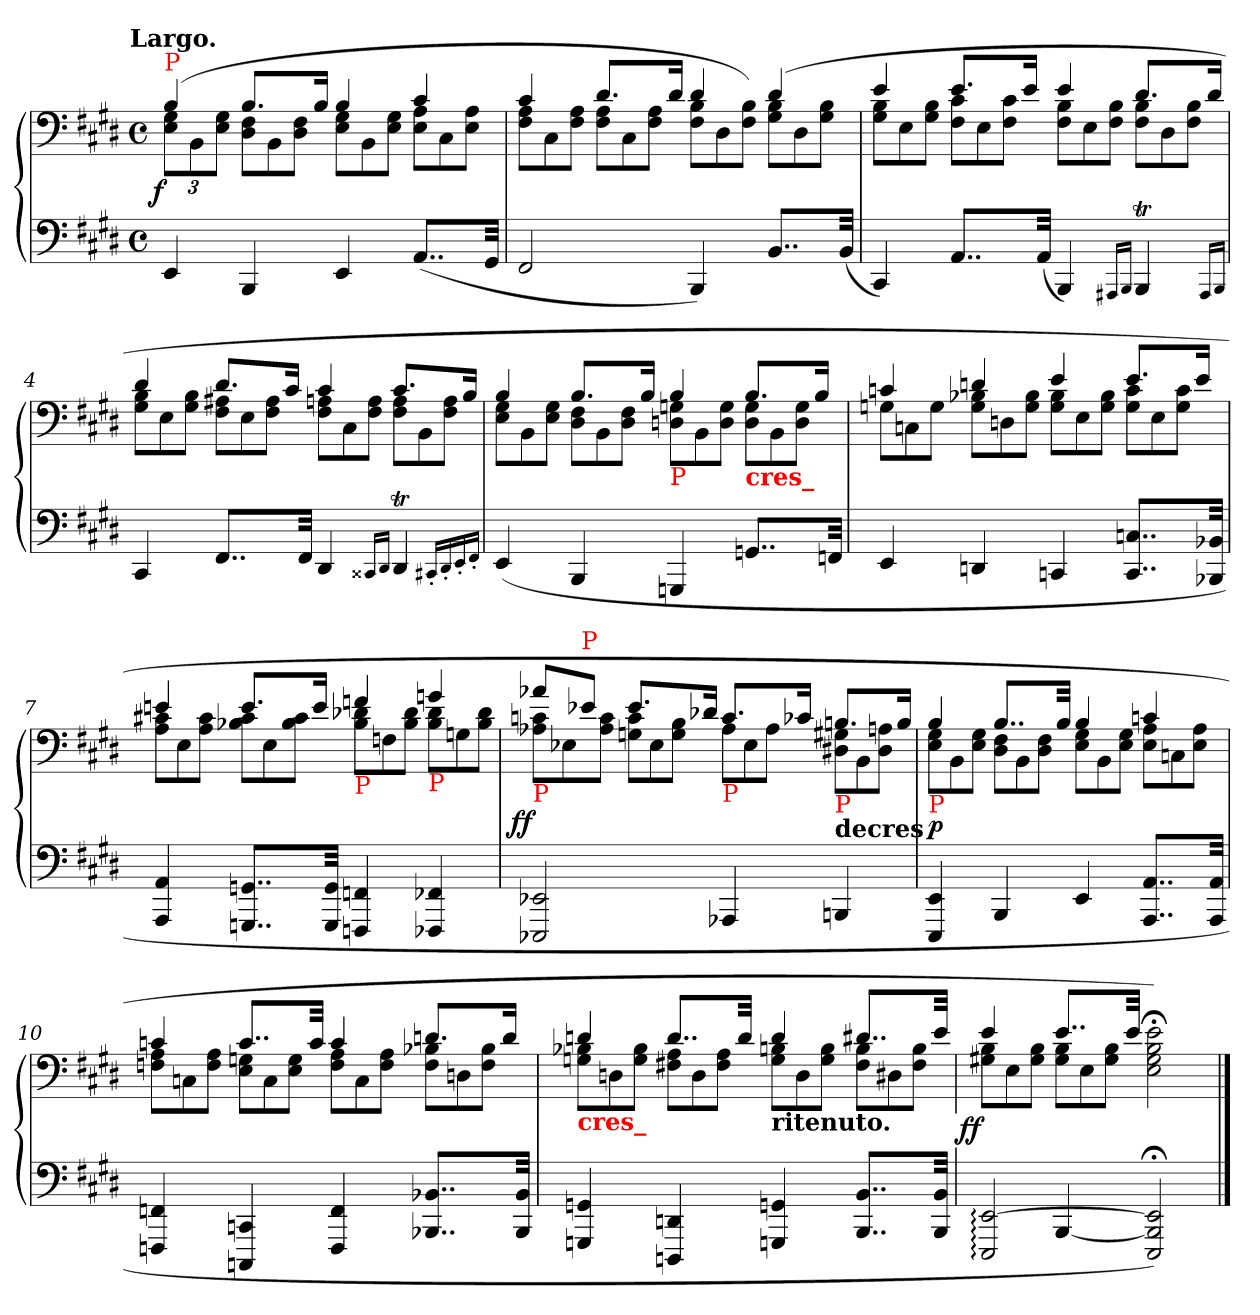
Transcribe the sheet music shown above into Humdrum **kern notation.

**kern	**kern	**dynam
*part1	*part1	*part1
*staff2	*staff1	*staff1/2
*clefF4	*clefF4	*
*k[f#c#g#d#]	*k[f#c#g#d#]	*
!!LO:TX:omd:t=Largo.
*M4/4	*M4/4	*
*met(c)	*met(c)	*
*MM45	*MM45	*
=1	=1	=1
*	*^	*
*	*	*Xbrackettup	*
!	!LO:TX:a:color=red:t=P	!	!
!	!	!	!LO:DY:rj
4EE	(>4B	12G# 12EL	f
.	.	12BB	.
.	.	12G# 12EJ	.
*	*	*Xtuplet	*
4BBB	8.BL	12F# 12D#L	.
.	.	12BB	.
.	.	12F# 12D#J	.
.	16BJk	.	.
4EE	4B	12G# 12EL	.
.	.	12BB	.
.	.	12G# 12EJ	.
(>8..AAL	4c#	12A 12EL	.
.	.	12C#	.
.	.	12A 12EJ	.
32GG#Jkk	.	.	.
=2	=2	=2	=2
2FF#	4c#	12A 12F#L	.
.	.	12C#	.
.	.	12A 12F#J	.
.	8.d#L	12A 12F#L	.
.	.	12C#	.
.	.	12A 12F#J	.
.	16d#Jk	.	.
4BBB)	4d#	12B 12F#L	.
.	.	12D#	.
.	.	12B 12F#J)	.
8..BBL	(>4d#	12B 12G#L	.
.	.	12D#	.
.	.	12B 12G#J	.
(>32BBJkk	.	.	.
=3	=3	=3	=3
4CC#)	4e	12B 12G#L	.
.	.	12E	.
.	.	12B 12G#J	.
8..AAL	8.eL	12c# 12F#L	.
.	.	12E	.
.	.	12c# 12F#J	.
.	16eJk	.	.
(<32AAJkk	.	.	.
4BBB)	4e	12B 12F#L	.
.	.	12E	.
.	.	12B 12F#J	.
16qqAAA#X/LL	.	.	.
16qqBBB/JJ	.	.	.
4BBBT	8.d#L	12B 12F#L	.
.	.	12D#	.
.	.	12B 12F#J	.
.	16d#Jk	.	.
16qqAAA#/LL	.	.	.
16qqBBB/JJ	.	.	.
=4	=4	=4	=4
4CC#	4d#	12B 12G#L	.
.	.	12E	.
.	.	12B 12G#J	.
8..FF#L	8.d#L	12A#X 12F#L	.
.	.	12E	.
.	.	12A# 12F#J	.
.	16c#Jk	.	.
32FF#Jkk	.	.	.
4DD#	4c#	12An 12F#L	.
.	.	12C#	.
.	.	12A 12F#J	.
16qqCC##X/LL	.	.	.
16qqDD#/JJ	.	.	.
4DD#t	8.c#L	12A 12F#L	.
.	.	12BB	.
.	.	12A 12F#J	.
.	16BJk	.	.
16qqCC#X'</LL	.	.	.
16qqDD#'<	.	.	.
16qqEE'<	.	.	.
16qqFF#'<JJ	.	.	.
=5	=5	=5	=5
(>4EE	4B	12G# 12EL	.
.	.	12BB	.
.	.	12G# 12EJ	.
4BBB	8.BL	12F# 12D#L	.
.	.	12BB	.
.	.	12F# 12D#J	.
.	16BJk	.	.
!	!LO:TX:b:color=red:t=P	!	!
4GGGn	4B	12Gn 12DnL	.
.	.	12BB	.
.	.	12G 12DJ	.
!	!LO:TX:b:B:color=red:t=cres_	!	!
8..GGnL	8.BL	12G 12DL	.
.	.	12BB	.
.	.	12G 12DJ	.
.	16BJk	.	.
32FFnJkk	.	.	.
=6	=6	=6	=6
4EE	4cn	12GnL	.
.	.	12Cn	.
.	.	12GJ	.
4DDn	4dn	12B-X 12GL	.
.	.	12Dn	.
.	.	12B- 12GJ	.
4CCn	4e	12B- 12GL	.
.	.	12E	.
.	.	12B- 12GJ	.
8..C 8..CCL	8.eL	12c 12GL	.
.	.	12E	.
.	.	12c 12GJ	.
.	16eJk	.	.
32BB-X 32BBB-XJkk	.	.	.
=7	=7	=7	=7
4AA 4AAA	4en	12c#X 12AL	.
.	.	12E	.
.	.	12c# 12AJ	.
8..GGn 8..GGGnL	8.eL	12c# 12B-XL	.
.	.	12E	.
.	.	12c# 12B-J	.
.	16eJk	.	.
32GG 32GGGJkk	.	.	.
!	!LO:TX:b:color=red:t=P	!	!
4FFn 4FFFn	4fn	12d-X 12B-L	.
.	.	12Fn	.
.	.	12d- 12B-J	.
!	!LO:TX:b:color=red:t=P	!	!
4FF-X 4FFF-X	4gn	12d- 12B-L	.
.	.	12Gn	.
.	.	12d- 12B-J	.
=8	=8	=8	=8
!	!LO:TX:b:color=red:t=P	!	!
!	!	!	!LO:DY:rj
2EE-X 2EEE-X	8a-XL	12cn 12A-XL	ff
.	.	12E-X	.
!	!LO:TX:a:color=red:t=P	!	!
.	8e-XJ	.	.
.	.	12c 12A-J	.
.	8.e-L	12c 12GnL	.
.	.	12E-	.
.	.	12B 12GJ	.
.	16d-XJk	.	.
!	!LO:TX:b:color=red:t=P	!	!
4AAA-X	8.cL	12A-L	.
.	.	12E-	.
.	.	12A-J	.
.	16c-XJk	.	.
!	!LO:TX:b:color=red:t=P	!	!
!	!LO:TX:c:B:t=decres	!	!
4BBBn	8.BnL	12G#X 12D#XL	.
.	.	12BB	.
.	.	12An 12D#J	.
.	16BJk	.	.
=9	=9	=9	=9
!	!LO:TX:b:color=red:t=P	!	!
4EE 4EEE	4B	12G# 12EL	p
.	.	12BB	.
.	.	12G# 12EJ	.
4BBB	8..BL	12F# 12D#L	.
.	.	12BB	.
.	.	12F# 12D#J	.
.	32BJkk	.	.
4EE	4B	12G# 12EL	.
.	.	12BB	.
.	.	12G# 12EJ	.
8..AA 8..AAAL	4cn	12A 12EL	.
.	.	12Cn	.
.	.	12A 12EJ	.
32AA 32AAAJkk	.	.	.
=10	=10	=10	=10
4FFn 4FFFn	4cn	12A 12FnL	.
.	.	12Cn	.
.	.	12A 12FJ	.
4CCn 4CCCn	8..cL	12Gn 12EL	.
.	.	12C	.
.	.	12G 12EJ	.
.	32cJkk	.	.
4FF 4FFF	4c	12A 12FL	.
.	.	12C	.
.	.	12A 12FJ	.
8..BB-X 8..BBB-XL	8.dnL	12B-X 12FL	.
.	.	12Dn	.
.	.	12B- 12FJ	.
.	16dJk	.	.
32BB- 32BBB-Jkk	.	.	.
=11	=11	=11	=11
!	!LO:TX:b:B:color=red:t=cres_	!	!
4GGn 4GGGn	4dn	12B-X 12GnL	.
.	.	12Dn	.
.	.	12B- 12GJ	.
4DDn 4DDDn	8..dL	12A 12F#XL	.
.	.	12D	.
.	.	12A 12F#J	.
.	32dJkk	.	.
!	!LO:TX:b:B:t=ritenuto.	!	!
4GGn 4GGGn	4d	12Bn 12GL	.
.	.	12D	.
.	.	12B 12GJ	.
8..BB 8..BBBL	8..d#XL	12B 12F#L	.
.	.	12D#X	.
.	.	12B 12F#J	.
32BB 32BBBJkk	32eJkk	.	.
=12	=12	=12	=12
*^	*	*	*
!	!	!	!	!LO:DY:rj
[2EE: 2EEE:	4ryy	4e	12B 12G#XL	ff
.	.	.	12E	.
.	.	.	12B 12G#J	.
.	[4BBB/	8..eL	12B 12G#L	.
.	.	.	12E	.
.	.	.	12B 12G#J	.
.	.	32eJkk	.	.
2EE]; 2BBB]; 2EEE;)	2ryy	2e;<\ 2B;<\ 2G#;<\ 2E;<\)	2ryy	.
*v	*v	*	*	*
*	*v	*v	*
==	==	==
*-	*-	*-
